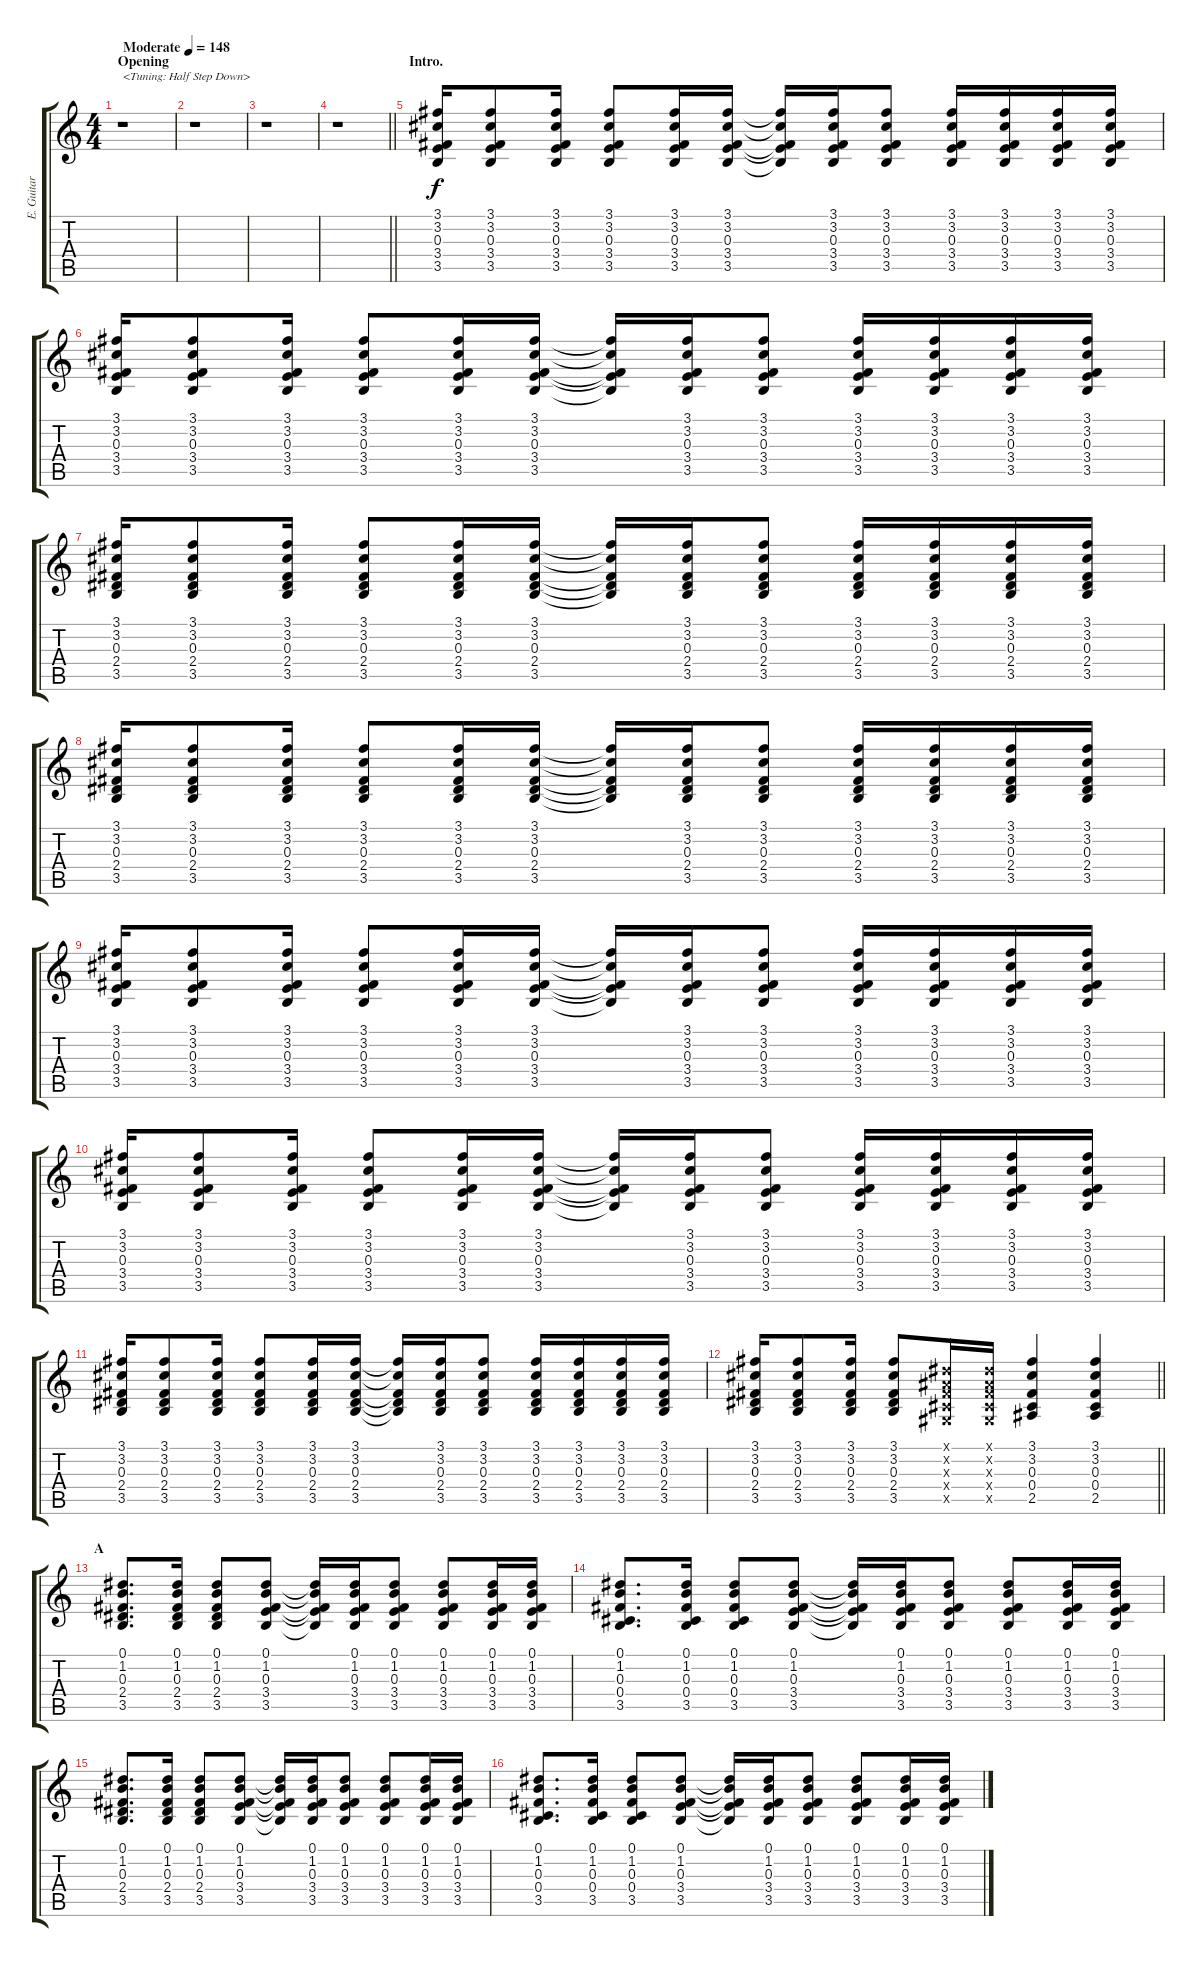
\track ("E. Guitar III (L. Channel)" "E. Guitar ") {instrument overdrivenguitar}
\staff {score tabs}
\tuning (Eb4 Bb3 Gb3 Db3 Ab2 Eb2) {hide}
\ts (4 4)
\section ("" "Opening")
\tempo (148 "Moderate")
\clef g2
\ks c
r.1{txt "<Tuning: Half Step Down>" dy f instrument overdrivenguitar} |
r.1 |
r.1 |
\barLineRight lightlight
r.1 |
\section ("" "Intro.")
(3.1 3.2 0.3 3.4 3.5).16 (3.1 3.2 0.3 3.4 3.5).8 (3.1 3.2 0.3 3.4 3.5).16 (3.1 3.2 0.3 3.4 3.5).8 (3.1 3.2 0.3 3.4 3.5).16 (3.1 3.2 0.3 3.4 3.5).16 (3.1{t} 3.2{t} 0.3{t} 3.4{t} 3.5{t}).16 (3.1 3.2 0.3 3.4 3.5).16 (3.1 3.2 0.3 3.4 3.5).8 (3.1 3.2 0.3 3.4 3.5).16 (3.1 3.2 0.3 3.4 3.5).16 (3.1 3.2 0.3 3.4 3.5).16 (3.1 3.2 0.3 3.4 3.5).16 |
(3.1 3.2 0.3 3.4 3.5).16 (3.1 3.2 0.3 3.4 3.5).8 (3.1 3.2 0.3 3.4 3.5).16 (3.1 3.2 0.3 3.4 3.5).8 (3.1 3.2 0.3 3.4 3.5).16 (3.1 3.2 0.3 3.4 3.5).16 (3.1{t} 3.2{t} 0.3{t} 3.4{t} 3.5{t}).16 (3.1 3.2 0.3 3.4 3.5).16 (3.1 3.2 0.3 3.4 3.5).8 (3.1 3.2 0.3 3.4 3.5).16 (3.1 3.2 0.3 3.4 3.5).16 (3.1 3.2 0.3 3.4 3.5).16 (3.1 3.2 0.3 3.4 3.5).16 |
(3.1 3.2 0.3 2.4 3.5).16 (3.1 3.2 0.3 2.4 3.5).8 (3.1 3.2 0.3 2.4 3.5).16 (3.1 3.2 0.3 2.4 3.5).8 (3.1 3.2 0.3 2.4 3.5).16 (3.1 3.2 0.3 2.4 3.5).16 (3.1{t} 3.2{t} 0.3{t} 2.4{t} 3.5{t}).16 (3.1 3.2 0.3 2.4 3.5).16 (3.1 3.2 0.3 2.4 3.5).8 (3.1 3.2 0.3 2.4 3.5).16 (3.1 3.2 0.3 2.4 3.5).16 (3.1 3.2 0.3 2.4 3.5).16 (3.1 3.2 0.3 2.4 3.5).16 |
(3.1 3.2 0.3 2.4 3.5).16 (3.1 3.2 0.3 2.4 3.5).8 (3.1 3.2 0.3 2.4 3.5).16 (3.1 3.2 0.3 2.4 3.5).8 (3.1 3.2 0.3 2.4 3.5).16 (3.1 3.2 0.3 2.4 3.5).16 (3.1{t} 3.2{t} 0.3{t} 2.4{t} 3.5{t}).16 (3.1 3.2 0.3 2.4 3.5).16 (3.1 3.2 0.3 2.4 3.5).8 (3.1 3.2 0.3 2.4 3.5).16 (3.1 3.2 0.3 2.4 3.5).16 (3.1 3.2 0.3 2.4 3.5).16 (3.1 3.2 0.3 2.4 3.5).16 |
(3.1 3.2 0.3 3.4 3.5).16 (3.1 3.2 0.3 3.4 3.5).8 (3.1 3.2 0.3 3.4 3.5).16 (3.1 3.2 0.3 3.4 3.5).8 (3.1 3.2 0.3 3.4 3.5).16 (3.1 3.2 0.3 3.4 3.5).16 (3.1{t} 3.2{t} 0.3{t} 3.4{t} 3.5{t}).16 (3.1 3.2 0.3 3.4 3.5).16 (3.1 3.2 0.3 3.4 3.5).8 (3.1 3.2 0.3 3.4 3.5).16 (3.1 3.2 0.3 3.4 3.5).16 (3.1 3.2 0.3 3.4 3.5).16 (3.1 3.2 0.3 3.4 3.5).16 |
(3.1 3.2 0.3 3.4 3.5).16 (3.1 3.2 0.3 3.4 3.5).8 (3.1 3.2 0.3 3.4 3.5).16 (3.1 3.2 0.3 3.4 3.5).8 (3.1 3.2 0.3 3.4 3.5).16 (3.1 3.2 0.3 3.4 3.5).16 (3.1{t} 3.2{t} 0.3{t} 3.4{t} 3.5{t}).16 (3.1 3.2 0.3 3.4 3.5).16 (3.1 3.2 0.3 3.4 3.5).8 (3.1 3.2 0.3 3.4 3.5).16 (3.1 3.2 0.3 3.4 3.5).16 (3.1 3.2 0.3 3.4 3.5).16 (3.1 3.2 0.3 3.4 3.5).16 |
(3.1 3.2 0.3 2.4 3.5).16 (3.1 3.2 0.3 2.4 3.5).8 (3.1 3.2 0.3 2.4 3.5).16 (3.1 3.2 0.3 2.4 3.5).8 (3.1 3.2 0.3 2.4 3.5).16 (3.1 3.2 0.3 2.4 3.5).16 (3.1{t} 3.2{t} 0.3{t} 2.4{t} 3.5{t}).16 (3.1 3.2 0.3 2.4 3.5).16 (3.1 3.2 0.3 2.4 3.5).8 (3.1 3.2 0.3 2.4 3.5).16 (3.1 3.2 0.3 2.4 3.5).16 (3.1 3.2 0.3 2.4 3.5).16 (3.1 3.2 0.3 2.4 3.5).16 |
\barLineRight lightlight
(3.1 3.2 0.3 2.4 3.5).16 (3.1 3.2 0.3 2.4 3.5).8 (3.1 3.2 0.3 2.4 3.5).16 (3.1 3.2 0.3 2.4 3.5).8 (0.1{x} 0.2{x} 0.3{x} 0.4{x} 0.5{x}).16 (0.1{x} 0.2{x} 0.3{x} 0.4{x} 0.5{x}).16 (3.1 3.2 0.3 0.4 2.5).4 (3.1 3.2 0.3 0.4 2.5).4 |
\section ("" "A")
(0.1 1.2 0.3 2.4 3.5).8{d} (0.1 1.2 0.3 2.4 3.5).16 (0.1 1.2 0.3 2.4 3.5).8 (0.1 1.2 0.3 3.4 3.5).8 (0.1{t} 1.2{t} 0.3{t} 3.4{t} 3.5{t}).16 (0.1 1.2 0.3 3.4 3.5).16 (0.1 1.2 0.3 3.4 3.5).8 (0.1 1.2 0.3 3.4 3.5).8 (0.1 1.2 0.3 3.4 3.5).16 (0.1 1.2 0.3 3.4 3.5).16 |
(0.1 1.2 0.3 0.4 3.5).8{d} (0.1 1.2 0.3 0.4 3.5).16 (0.1 1.2 0.3 0.4 3.5).8 (0.1 1.2 0.3 3.4 3.5).8 (0.1{t} 1.2{t} 0.3{t} 3.4{t} 3.5{t}).16 (0.1 1.2 0.3 3.4 3.5).16 (0.1 1.2 0.3 3.4 3.5).8 (0.1 1.2 0.3 3.4 3.5).8 (0.1 1.2 0.3 3.4 3.5).16 (0.1 1.2 0.3 3.4 3.5).16 |
(0.1 1.2 0.3 2.4 3.5).8{d} (0.1 1.2 0.3 2.4 3.5).16 (0.1 1.2 0.3 2.4 3.5).8 (0.1 1.2 0.3 3.4 3.5).8 (0.1{t} 1.2{t} 0.3{t} 3.4{t} 3.5{t}).16 (0.1 1.2 0.3 3.4 3.5).16 (0.1 1.2 0.3 3.4 3.5).8 (0.1 1.2 0.3 3.4 3.5).8 (0.1 1.2 0.3 3.4 3.5).16 (0.1 1.2 0.3 3.4 3.5).16 |
(0.1 1.2 0.3 0.4 3.5).8{d} (0.1 1.2 0.3 0.4 3.5).16 (0.1 1.2 0.3 0.4 3.5).8 (0.1 1.2 0.3 3.4 3.5).8 (0.1{t} 1.2{t} 0.3{t} 3.4{t} 3.5{t}).16 (0.1 1.2 0.3 3.4 3.5).16 (0.1 1.2 0.3 3.4 3.5).8 (0.1 1.2 0.3 3.4 3.5).8 (0.1 1.2 0.3 3.4 3.5).16 (0.1 1.2 0.3 3.4 3.5).16
